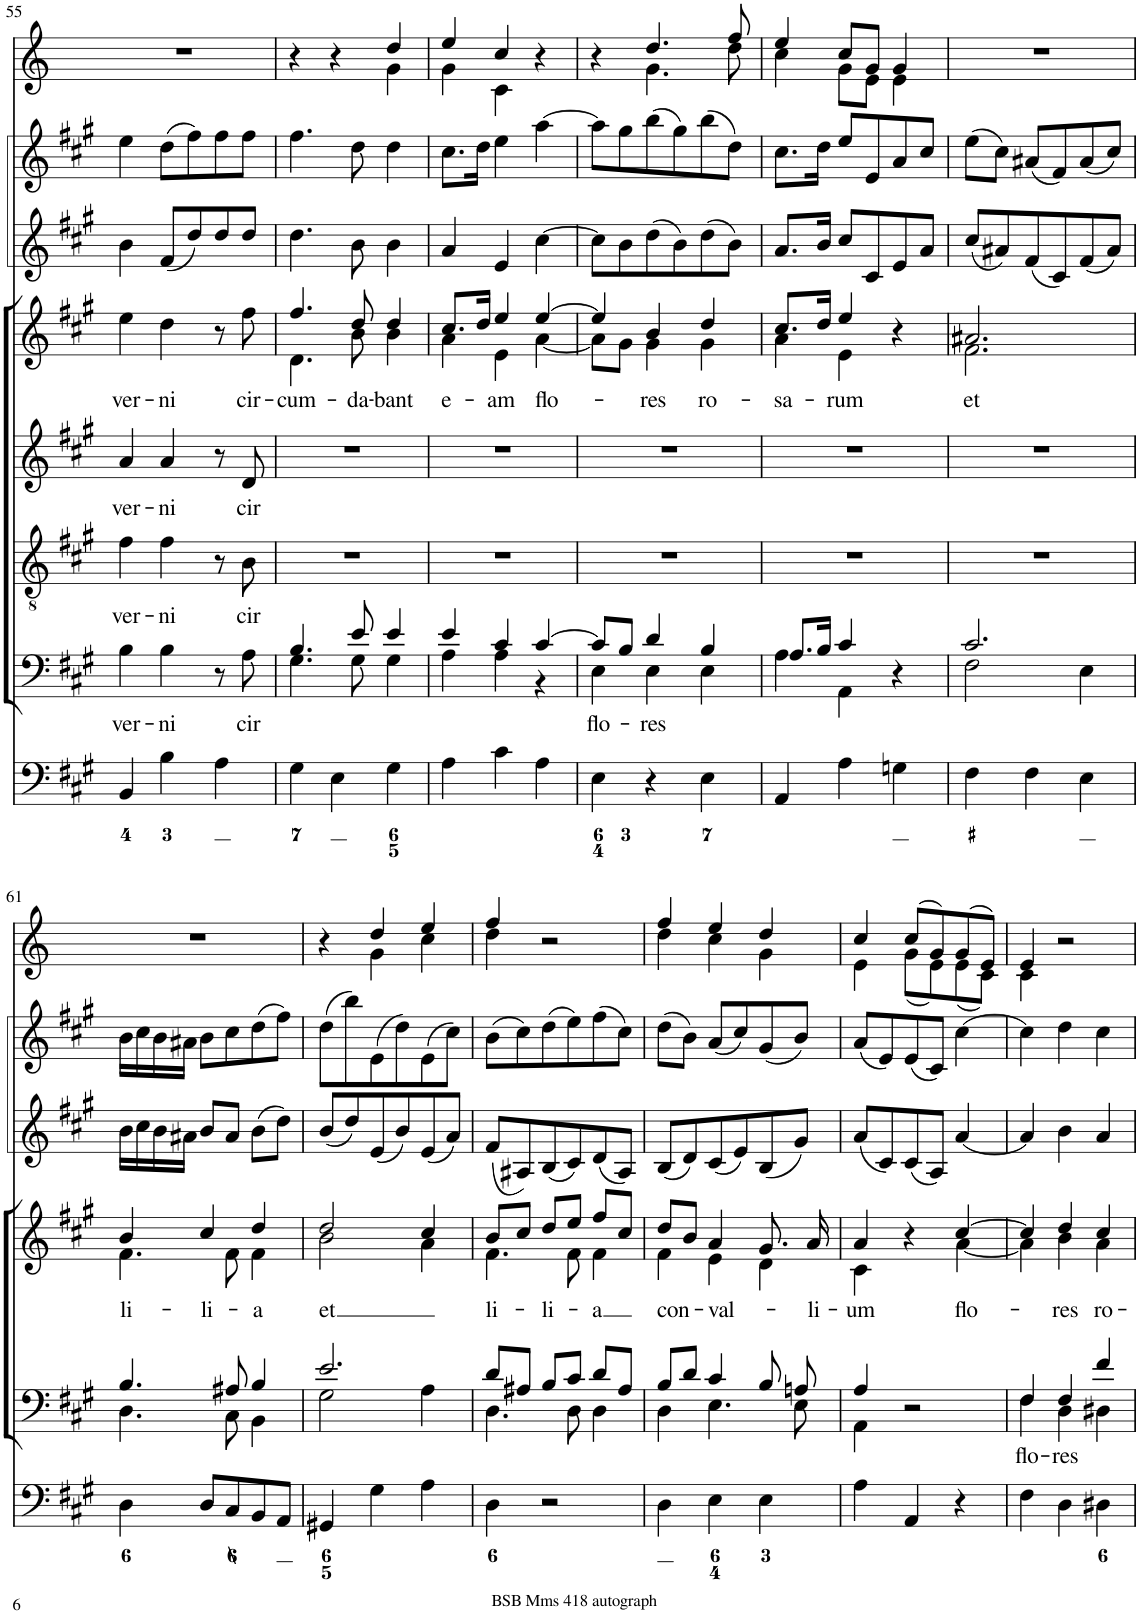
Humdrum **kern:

**kern	**kern	**text	**kern	**text	**kern	**text	**kern	**text	**kern	**kern	**kern
*part8	*part7	*part7	*part6	*part6	*part5	*part5	*part4	*part4	*part3	*part2	*part1
*staff8	*staff7	*staff7	*staff6	*staff6	*staff5	*staff5	*staff4	*staff4	*staff3	*staff2	*staff1
*I"Organ	*I"Voice	*	*I"Tenor	*	*I"Alto	*	*I"Voice	*	*I"Violin	*I"Violini	*I"Corni in A
*	*	*	*	*	*	*	*	*	*I'Vln	*I'Vln	*
!!LO:PB:g=z
*clefF4	*clefF4	*	*clefGv2	*	*clefG2	*	*clefG2	*	*clefG2	*clefG2	*clefG2
*	*	*	*	*	*	*	*	*	*	*	*Trd2c3
*k[f#c#g#]	*k[f#c#g#]	*	*k[f#c#g#]	*	*k[f#c#g#]	*	*k[f#c#g#]	*	*k[f#c#g#]	*k[f#c#g#]	*k[]
*M3/4	*M3/4	*	*M3/4	*	*M3/4	*	*M3/4	*	*M3/4	*M3/4	*M3/4
=55	=55	=55	=55	=55	=55	=55	=55	=55	=55	=55	=55
!	!	!LO:LY:b	!	!LO:LY:b	!	!LO:LY:b	!	!LO:LY:b	!	!	!
4BB/	4B\	ver-	4f#\	ver-	4a/	ver-	4ee\	ver-	4b\	4ee\	2.r
!	!	!LO:LY:b	!	!LO:LY:b	!	!LO:LY:b	!	!LO:LY:b	!	!	!
4B\	4B\	-ni	4f#\	-ni	4a/	-ni	4dd\	-ni	(8f#/L	(8dd\L	.
.	.	.	.	.	.	.	.	.	8dd/)	8ff#\)	.
4A\	8r	.	8r	.	8r	.	8r	.	8dd/	8ff#\	.
!	!	!LO:LY:b	!	!LO:LY:b	!	!LO:LY:b	!	!LO:LY:b	!	!	!
.	8A\	cir	8B\	cir	8d/	cir	8ff#\	cir-	8dd/J	8ff#\J	.
=56	=56	=56	=56	=56	=56	=56	=56	=56	=56	=56	=56
*	*^	*	*	*	*	*	*	*	*	*	*
!	!	!	!	!	!	!	!	!	!LO:LY:b	!	!	!
*	*	*	*	*	*	*	*	*^	*	*	*	*^
4G#\	4.B/	4.G#\	.	2.r	.	2.r	.	4.ff#/	4.d\	-cum-	4.dd\	4.ff#\	4r	2ryy
4E\	.	.	.	.	.	.	.	.	.	.	.	.	4r	.
!	!	!	!	!	!	!	!	!	!	!LO:LY:b	!	!	!	!
.	8e/	8G#\	.	.	.	.	.	8dd/	8b\	-da-	8b\	8dd\	.	.
!	!	!	!	!	!	!	!	!	!	!LO:LY:b	!	!	!	!
4G#\	4e/	4G#\	.	.	.	.	.	4dd/	4b\	-bant	4b\	4dd\	4dd/	4g\
=57	=57	=57	=57	=57	=57	=57	=57	=57	=57	=57	=57	=57	=57	=57
!	!	!	!	!	!	!	!	!	!	!LO:LY:b	!	!	!	!
4A\	4e/	4A\	.	2.r	.	2.r	.	8.cc#/L	4a\	e-	4a/	8.cc#\L	4ee/	4g\
.	.	.	.	.	.	.	.	16dd/Jk	.	.	.	16dd\Jk	.	.
!	!	!	!	!	!	!	!	!	!	!LO:LY:b	!	!	!	!
4c#\	4c#/	4A\	.	.	.	.	.	4ee/	4e\	-am	4e/	4ee\	4cc/	4c\
!	!	!	!	!	!	!	!	!	!	!LO:LY:b	!	!	!	!
4A\	[4c#/	4r	.	.	.	.	.	[4ee/	[4a\	flo-	[4cc#\	[4aa\	4r	4ryy
=58	=58	=58	=58	=58	=58	=58	=58	=58	=58	=58	=58	=58	=58	=58
!	!	!	!LO:LY:b	!	!	!	!	!	!	!	!	!	!	!
4E\	8c#/L]	4E\	flo-	2.r	.	2.r	.	4ee/]	8a\L]	.	8cc#\L]	8aa\L]	4r	4ryy
.	8B/J	.	.	.	.	.	.	.	8g#\J	.	8b\	8gg#\	.	.
!	!	!	!LO:LY:b	!	!	!	!	!	!	!LO:LY:b	!	!	!	!
4r	4d/	4E\	-res	.	.	.	.	4b/	4g#\	-res	(8dd\	(8bb\	4.dd/	4.g\
.	.	.	.	.	.	.	.	.	.	.	8b\)	8gg#\)	.	.
!	!	!	!	!	!	!	!	!	!	!LO:LY:b	!	!	!	!
4E\	4B/	4E\	.	.	.	.	.	4dd/	4g#\	ro-	(8dd\	(8bb\	.	.
.	.	.	.	.	.	.	.	.	.	.	8b\J)	8dd\J)	8ff/	8dd\
=59	=59	=59	=59	=59	=59	=59	=59	=59	=59	=59	=59	=59	=59	=59
!	!	!	!	!	!	!	!	!	!	!LO:LY:b	!	!	!	!
4AA/	8.A/L	4A\	.	2.r	.	2.r	.	8.cc#/L	4a\	-sa-	8.a/L	8.cc#\L	4ee/	4cc\
.	16B/Jk	.	.	.	.	.	.	16dd/Jk	.	.	16b/Jk	16dd\Jk	.	.
!	!	!	!	!	!	!	!	!	!	!LO:LY:b	!	!	!	!
4A\	4c#/	4AA\	.	.	.	.	.	4ee/	4e\	-rum	8cc#/L	8ee/L	8cc/L	8g\L
.	.	.	.	.	.	.	.	.	.	.	8c#/	8e/	8g/J	8e\J
4Gn\	4r	4ryy	.	.	.	.	.	4r	4ryy	.	8e/	8a/	4g/	4e\
.	.	.	.	.	.	.	.	.	.	.	8a/J	8cc#/J	.	.
*	*	*	*	*	*	*	*	*	*	*	*	*	*v	*v
=60	=60	=60	=60	=60	=60	=60	=60	=60	=60	=60	=60	=60	=60
!	!	!	!	!	!	!	!	!	!	!LO:LY:b	!	!	!
4F#\	2.c#/	2F#\	.	2.r	.	2.r	.	2.a#X/	2.f#\	et	(8cc#/L	(8ee\L	2.r
.	.	.	.	.	.	.	.	.	.	.	8a#X/)	8cc#\J)	.
4F#\	.	.	.	.	.	.	.	.	.	.	(8f#/	(8a#X/L	.
.	.	.	.	.	.	.	.	.	.	.	8c#/)	8f#/)	.
4E\	.	4E\	.	.	.	.	.	.	.	.	(8f#/	(8a#/	.
.	.	.	.	.	.	.	.	.	.	.	8a#/J)	8cc#/J)	.
!!LO:LB:g=z
=61	=61	=61	=61	=61	=61	=61	=61	=61	=61	=61	=61	=61	=61
!	!	!	!	!	!	!	!	!	!	!LO:LY:b	!	!	!
4D\	4.B/	4.D\	.	2.r	.	2.r	.	4b/	4.f#\	li-	16b\LL	16b\LL	2.r
.	.	.	.	.	.	.	.	.	.	.	16cc#\	16cc#\	.
.	.	.	.	.	.	.	.	.	.	.	16b\	16b\	.
.	.	.	.	.	.	.	.	.	.	.	16a#X\JJ	16a#X\JJ	.
!	!	!	!	!	!	!	!	!	!	!LO:LY:b	!	!	!
8D/L	.	.	.	.	.	.	.	4cc#/	.	-li-	8b/L	8b\L	.
8C#/	8A#X/	8C#\	.	.	.	.	.	.	8f#\	.	8a#/J	8cc#\	.
!	!	!	!	!	!	!	!	!	!	!LO:LY:b	!	!	!
8BB/	4B/	4BB\	.	.	.	.	.	4dd/	4f#\	-a	(8b\L	(8dd\	.
8AA/J	.	.	.	.	.	.	.	.	.	.	8dd\J)	8ff#\J)	.
=62	=62	=62	=62	=62	=62	=62	=62	=62	=62	=62	=62	=62	=62
!	!	!	!	!	!	!	!	!	!	!LO:LY:b	!	!	!
*	*	*	*	*	*	*	*	*	*	*	*	*	*^
4GG#X/	2.e/	2G#\	.	2.r	.	2.r	.	2dd/	2b\	et	(8b/L	(8dd\L	4r	4ryy
.	.	.	.	.	.	.	.	.	.	.	8dd/)	8bb\)	.	.
4G#\	.	.	.	.	.	.	.	.	.	.	(8e/	(8e\	4dd/	4g\
.	.	.	.	.	.	.	.	.	.	.	8b/)	8dd\)	.	.
4A\	.	4A\	.	.	.	.	.	4cc#/	4a\	.	(8e/	(8e\	4ee/	4cc\
.	.	.	.	.	.	.	.	.	.	.	8a/J)	8cc#\J)	.	.
=63	=63	=63	=63	=63	=63	=63	=63	=63	=63	=63	=63	=63	=63	=63
!	!	!	!	!	!	!	!	!	!	!LO:LY:b	!	!	!	!
4D\	8d/L	4.D\	.	2.r	.	2.r	.	8b/L	4.f#\	li-	(8f#/L	(8b\L	4ff/	4dd\
.	8A#X/J	.	.	.	.	.	.	8cc#/J	.	.	8A#X/)	8cc#\)	.	.
!	!	!	!	!	!	!	!	!	!	!LO:LY:b	!	!	!	!
2r	8B/L	.	.	.	.	.	.	8dd/L	.	-li-	(8B/	(8dd\	2r	2ryy
.	8c#/J	8D\	.	.	.	.	.	8ee/J	8f#\	.	8c#/)	8ee\)	.	.
!	!	!	!	!	!	!	!	!	!	!LO:LY:b	!	!	!	!
.	8d/L	4D\	.	.	.	.	.	8ff#/L	4f#\	-a	(8d/	(8ff#\	.	.
.	8A#/J	.	.	.	.	.	.	8cc#/J	.	.	8A#/J)	8cc#\J)	.	.
=64	=64	=64	=64	=64	=64	=64	=64	=64	=64	=64	=64	=64	=64	=64
!	!	!	!	!	!	!	!	!	!	!LO:LY:b	!	!	!	!
4D\	8B/L	4D\	.	2.r	.	2.r	.	8dd/L	4f#\	con-	(8B/L	(8dd\L	4ff/	4dd\
.	8d/J	.	.	.	.	.	.	8b/J	.	.	8d/)	8b\J)	.	.
!	!	!	!	!	!	!	!	!	!	!LO:LY:b	!	!	!	!
4E\	4c#/	4.E\	.	.	.	.	.	4a/	4e\	-val-	(8c#/	(8a/L	4ee/	4cc\
.	.	.	.	.	.	.	.	.	.	.	8e/)	8cc#/)	.	.
4E\	8B/	.	.	.	.	.	.	8.g#/	4d\	.	(8B/	(8g#/	4dd/	4g\
.	8An/	8E\	.	.	.	.	.	.	.	.	8g#/J)	8b/J)	.	.
!	!	!	!	!	!	!	!	!	!	!LO:LY:b	!	!	!	!
.	.	.	.	.	.	.	.	16a/	.	-li-	.	.	.	.
=65	=65	=65	=65	=65	=65	=65	=65	=65	=65	=65	=65	=65	=65	=65
!	!	!	!	!	!	!	!	!	!	!LO:LY:b	!	!	!	!
4A\	4A/	4AA\	.	2.r	.	2.r	.	4a/	4c#\	-um	(8a/L	(8a/L	4cc/	4e\
.	.	.	.	.	.	.	.	.	.	.	8c#/)	8e/)	.	.
4AA/	2r	2ryy	.	.	.	.	.	4r	4ryy	.	(8c#/	(8e/	(8cc/L	(8g\L
.	.	.	.	.	.	.	.	.	.	.	8A/J)	8c#/J)	8g/)	8e\)
!	!	!	!	!	!	!	!	!	!	!LO:LY:b	!	!	!	!
4r	.	.	.	.	.	.	.	[4cc#/	[4a\	flo-	[4a/	[4cc#\	(8g/	(8e\
.	.	.	.	.	.	.	.	.	.	.	.	.	8e/J)	8c\J)
=66	=66	=66	=66	=66	=66	=66	=66	=66	=66	=66	=66	=66	=66	=66
!	!	!	!LO:LY:b	!	!	!	!	!	!	!	!	!	!	!
4F#\	4F#/	4F#\	flo-	2.r	.	2.r	.	4cc#/]	4a\]	.	4a/]	4cc#\]	4e/	4c\
!	!	!	!LO:LY:b	!	!	!	!	!	!	!LO:LY:b	!	!	!	!
4D\	4F#/	4D\	-res	.	.	.	.	4dd/	4b\	-res	4b\	4dd\	2r	2ryy
!	!	!	!	!	!	!	!	!	!	!LO:LY:b	!	!	!	!
4D#X\	4f#/	4D#X\	.	.	.	.	.	4cc#/	4a\	ro-	4a/	4cc#\	.	.
*	*v	*v	*	*	*	*	*	*v	*v	*	*	*	*v	*v
=	=	=	=	=	=	=	=	=	=	=	=
*-	*-	*-	*-	*-	*-	*-	*-	*-	*-	*-	*-
